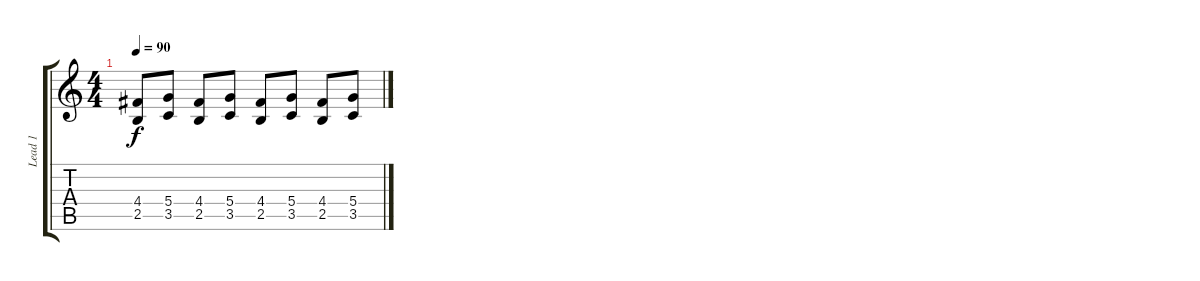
\track ("Lead 1" "Lead 1") {instrument distortionguitar}
\staff {score tabs}
\tuning (E4 B3 G3 D3 A2 E2) {hide}
\ts (4 4)
\tempo 90
\clef g2
\ks c
(4.4 2.5).8{dy f} (5.4 3.5).8 (4.4 2.5).8 (5.4 3.5).8 (4.4 2.5).8 (5.4 3.5).8 (4.4 2.5).8 (5.4 3.5).8
